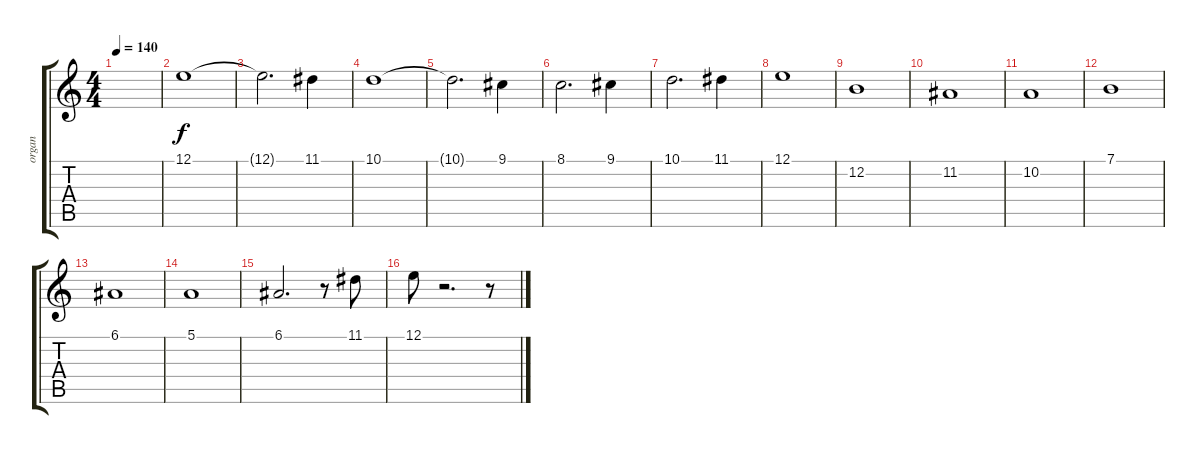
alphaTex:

\track ("organ" "organ") {instrument percussiveorgan}
\staff {score tabs}
\tuning (E4 B3 G3 D3 A2 E2) {hide}
\ts (4 4)
\tempo 140
\clef g2
\ks c
|
12.1.1 |
12.1{t}.2{d} 11.1.4 |
10.1.1 |
10.1{t}.2{d} 9.1.4 |
8.1.2{d} 9.1.4 |
10.1.2{d} 11.1.4 |
12.1.1 |
12.2.1 |
11.2.1 |
10.2.1 |
7.1.1 |
6.1.1 |
5.1.1 |
6.1.2{d} r.8 11.1.8 |
12.1.8 r.2{d} r.8
